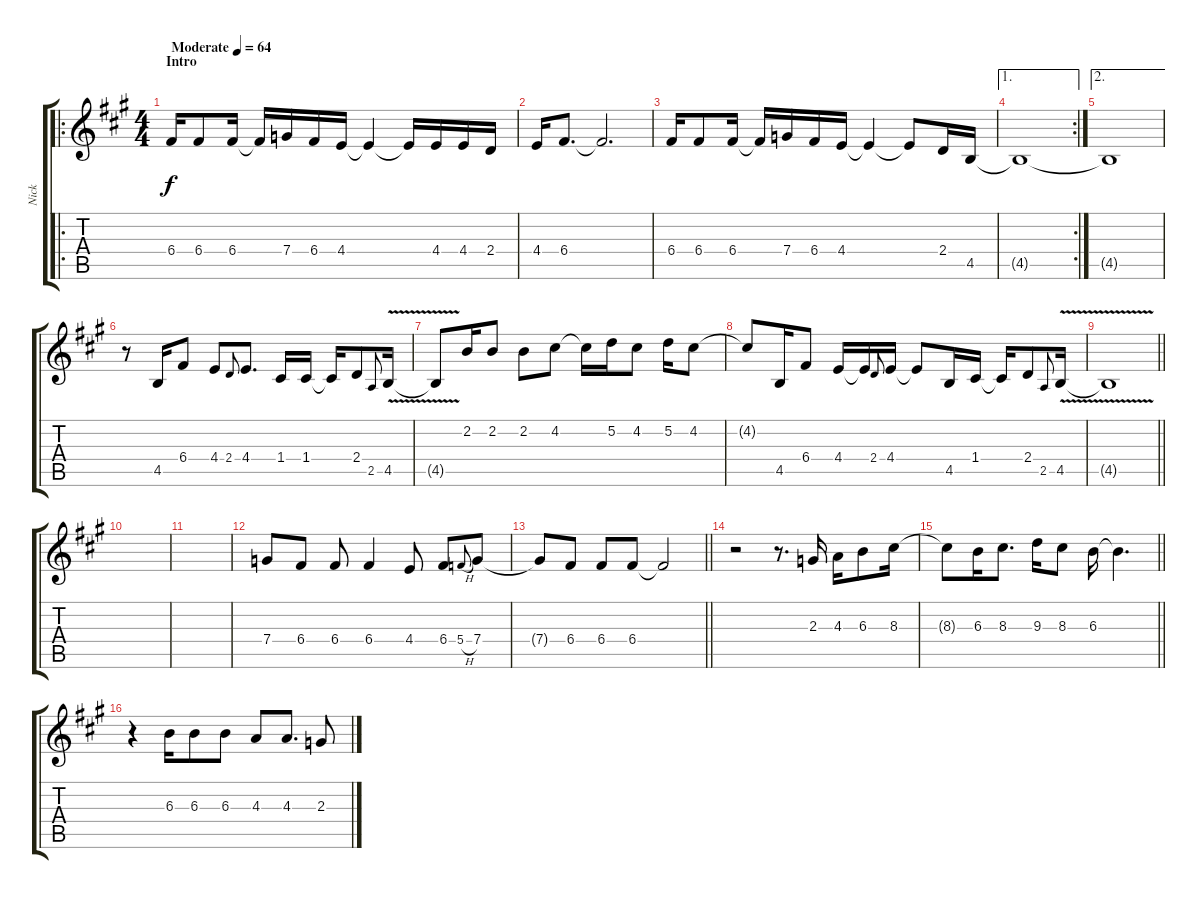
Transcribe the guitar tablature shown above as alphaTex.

\track ("Nick" "Nick") {instrument overdrivenguitar}
\staff {score tabs}
\tuning (D4 A3 F3 C3 G2 D2) {hide}
\ro
\ts (4 4)
\section ("" "Intro")
\tempo (64 "Moderate")
\clef g2
\ks a
6.4.16{dy f instrument overdrivenguitar} 6.4.8 6.4.16 6.4{t}.16 7.4.16 6.4.16 4.4.16 4.4{t}.4 4.4{t}.16 4.4.16 4.4.16 2.4.16 |
4.4.16 6.4.8{d} 6.4{t}.2{d} |
6.4.16 6.4.8 6.4.16 6.4{t}.16 7.4.16 6.4.16 4.4.16 4.4{t}.4 4.4{t}.8 2.4.16 4.5.16 |
\ae 1
\rc 2
4.5{t}.1 |
\ae 2
4.5{t}.1 |
r.8 4.5.16 6.4.8 4.4.8 2.4.8{gr onbeat} 4.4.8{d} 1.4.16 1.4.16 1.4{t}.16 2.4.8 2.5.8{gr onbeat} 4.5{v}.16 |
4.5{t}.8 2.2.16 2.2.8 2.2.8 4.2.8 4.2{t}.16 5.2.16 4.2.8 5.2.16 4.2.8 |
4.2{t}.8 4.5.16 6.4.8 4.4.16 4.4{t}.16 2.4.8{gr onbeat} 4.4.16 4.4{t}.8 4.5.16 1.4.16 1.4{t}.16 2.4.8 2.5.8{gr onbeat} 4.5{v}.16 |
\barLineRight lightlight
4.5{t}.1 |
|
|
7.4.8 6.4.8 6.4.8 6.4.4 4.4.8 6.4.8 5.4{h}.8{gr onbeat} 7.4.8 |
\barLineRight lightlight
7.4{t}.8 6.4.8 6.4.8 6.4.8 6.4{t}.2 |
r.2 r.8{d} 2.3.16 4.3.16 6.3.8 8.3.16 |
\barLineRight lightlight
8.3{t}.8 6.3.16 8.3.8{d} 9.3.16 8.3.8 6.3.16 6.3{t}.4{d} |
r.4 6.3.16 6.3.8 6.3.8 4.3.8 4.3.8{d} 2.3.8
